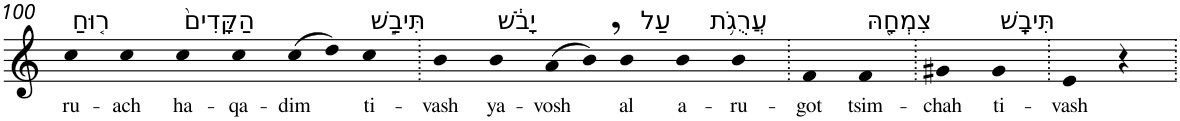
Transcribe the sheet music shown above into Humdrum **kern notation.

**kern	**text
*part1	*part1
*staff1	*staff1
*I"Piano	*
*I'Pno	*
!!LO:PB:g=z
*clefG2	*
*k[]	*
=100	=100
!LO:TX:a:t=ר֤וּחַ	!
!	!LO:LY:b
4cc	ru-
!	!LO:LY:b
4cc	-ach
!LO:TX:a:t=הַקָּדִים֙	!
!	!LO:LY:b
4cc	ha-
!	!LO:LY:b
4cc	-qa-
!	!LO:LY:b
(>8cc	-dim
8dd)	.
!LO:TX:a:t=תִּיבַ֣שׁ	!
!	!LO:LY:b
4cc	ti-
=101.	=101.
!	!LO:LY:b
4b	-vash
!LO:TX:a:t=יָבֹ֔שׁ	!
!	!LO:LY:b
4b	ya-
!	!LO:LY:b
(>8a	-vosh
8b,)	.
!LO:TX:a:t=עַל	!
!	!LO:LY:b
4b	al
!LO:TX:a:t=עֲרֻגֹ֥ת	!
!	!LO:LY:b
4b	a-
!	!LO:LY:b
4b	-ru-
=102.	=102.
!	!LO:LY:b
4f	-got
!LO:TX:a:t=צִמְחָ֖הּ	!
!	!LO:LY:b
4f	tsim-
=103.	=103.
!	!LO:LY:b
4g#X	-chah
!LO:TX:a:t=תִּיבָֽשׁ	!
!	!LO:LY:b
4g#	ti-
=104.	=104.
!	!LO:LY:b
4e	-vash
4r	.
=.	=.
*-	*-
